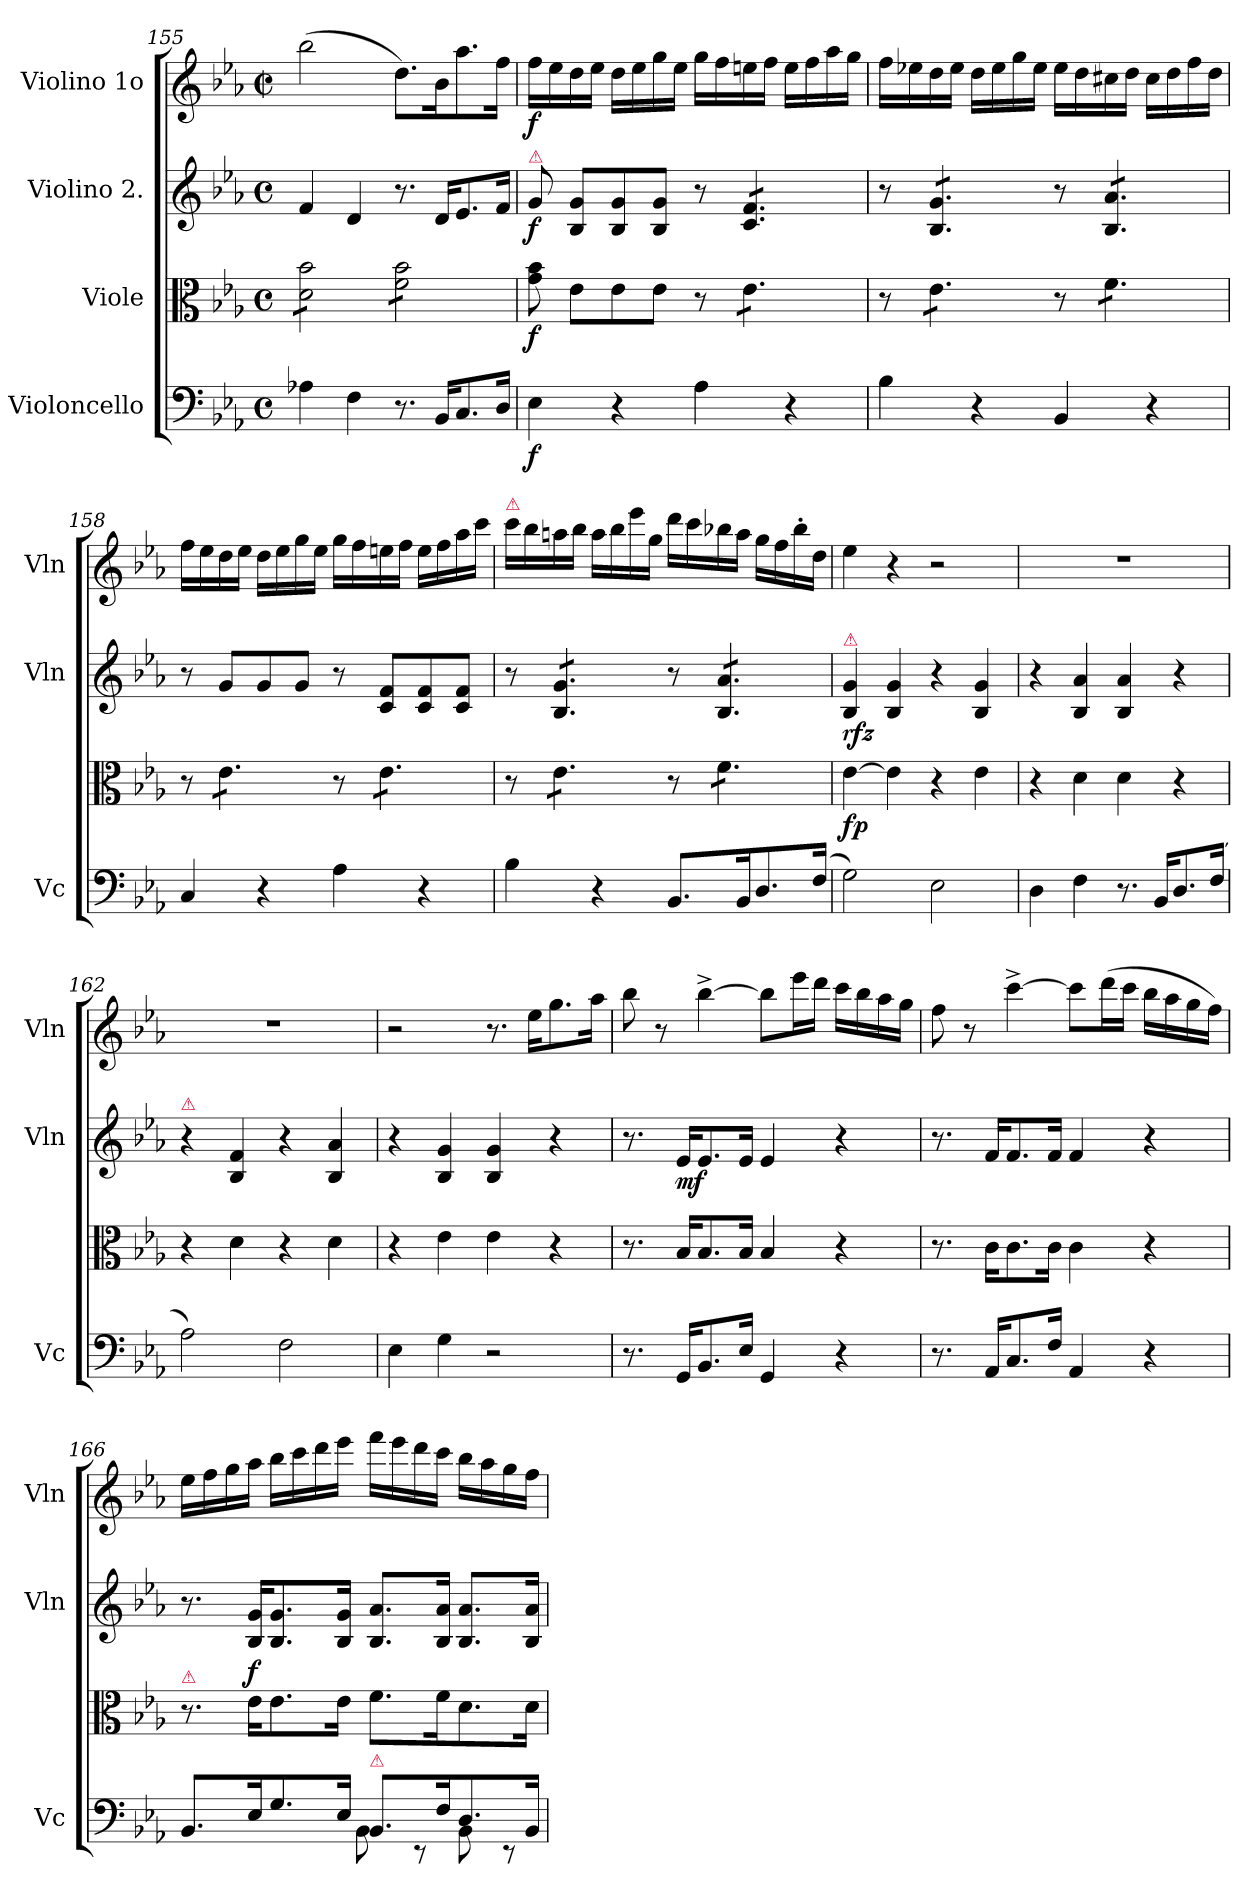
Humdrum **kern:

**kern	**dynam	**kern	**dynam	**kern	**dynam	**kern	**dynam
*part4	*part4	*part3	*part3	*part2	*part2	*part1	*part1
*staff4	*staff4	*staff3	*staff3	*staff2	*staff2	*staff1	*staff1
*I"Violoncello	*	*I"Viole	*	*I"Violino 2.	*	*I"Violino 1o	*
*I'Vc	*	*	*	*I'Vln	*	*I'Vln	*
*clefF4	*	*clefC3	*	*clefG2	*	*clefG2	*
*k[b-e-a-]	*	*k[b-e-a-]	*	*k[b-e-a-]	*	*k[b-e-a-]	*
*M4/4	*	*M4/4	*	*M4/4	*	*M4/4	*
*met(c)	*	*met(c)	*	*met(c)	*	*met(c|)	*
=155	=155	=155	=155	=155	=155	=155	=155
*	*	*tremolo	*	*	*	*	*
4A-X\	.	8d\ 8b-\L	.	4f/	.	(2bb-\	.
.	.	8d\ 8b-\	.	.	.	.	.
4F\	.	8d\ 8b-\	.	4d/	.	.	.
.	.	8d\ 8b-\J	.	.	.	.	.
8.r	.	8f\ 8b-\L	.	8.r	.	8.dd\L)	.
.	.	8f\ 8b-\	.	.	.	.	.
16BB-/KL	.	.	.	16d/KL	.	16b-\K	.
8.C/	.	8f\ 8b-\	.	8.e-/	.	8.aa-\	.
.	.	8f\ 8b-\J	.	.	.	.	.
*	*	*Xtremolo	*	*	*	*	*
16D/Jk	.	.	.	16f/Jk	.	16ff\Jk	.
=156	=156	=156	=156	=156	=156	=156	=156
!	!	!	!	!LO:TX:a:color=crimson:t=⚠	!	!	!
4E-\	f	8g\ 8b-\	f	8g/	f	16ff\LL	f
.	.	.	.	.	.	16ee-\	.
.	.	8e-\L	.	8B-/ 8g/L	.	16dd\	.
.	.	.	.	.	.	16ee-\JJ	.
4r	.	8e-\	.	8B-/ 8g/	.	16dd\LL	.
.	.	.	.	.	.	16ee-\	.
.	.	8e-\J	.	8B-/ 8g/J	.	16gg\	.
.	.	.	.	.	.	16ee-\JJ	.
4A-\	.	8r	.	8r	.	16gg\LL	.
.	.	.	.	.	.	16ff\	.
*	*	*tremolo	*	*	*	*	*
*	*	*	*	*tremolo	*	*	*
.	.	8e-\L	.	8c/ 8f/L	.	16een\	.
.	.	.	.	.	.	16ff\JJ	.
4r	.	8e-\	.	8c/ 8f/	.	16ee\LL	.
.	.	.	.	.	.	16ff\	.
.	.	8e-\J	.	8c/ 8f/J	.	16aa-\	.
.	.	.	.	.	.	16gg\JJ	.
=157	=157	=157	=157	=157	=157	=157	=157
4B-\	.	8r	.	8r	.	16ff\LL	.
.	.	.	.	.	.	16ee-X\	.
.	.	8e-\L	.	8B-/ 8g/L	.	16dd\	.
.	.	.	.	.	.	16ee-\JJ	.
4r	.	8e-\	.	8B-/ 8g/	.	16dd\LL	.
.	.	.	.	.	.	16ee-\	.
.	.	8e-\J	.	8B-/ 8g/J	.	16gg\	.
.	.	.	.	.	.	16ee-\JJ	.
4BB-/	.	8r	.	8r	.	16ee-\LL	.
.	.	.	.	.	.	16dd\	.
.	.	8f\L	.	8B-/ 8a-/L	.	16cc#X\	.
.	.	.	.	.	.	16dd\JJ	.
4r	.	8f\	.	8B-/ 8a-/	.	16cc#\LL	.
.	.	.	.	.	.	16dd\	.
.	.	8f\J	.	8B-/ 8a-/J	.	16ff\	.
*	*	*	*	*Xtremolo	*	*	*
.	.	.	.	.	.	16dd\JJ	.
=158	=158	=158	=158	=158	=158	=158	=158
4C/	.	8r	.	8r	.	16ff\LL	.
.	.	.	.	.	.	16ee-\	.
.	.	8e-\L	.	8g/L	.	16dd\	.
.	.	.	.	.	.	16ee-\JJ	.
4r	.	8e-\	.	8g/	.	16dd\LL	.
.	.	.	.	.	.	16ee-\	.
.	.	8e-\J	.	8g/J	.	16gg\	.
.	.	.	.	.	.	16ee-\JJ	.
4A-\	.	8r	.	8r	.	16gg\LL	.
.	.	.	.	.	.	16ff\	.
.	.	8e-\L	.	8c/ 8f/L	.	16een\	.
.	.	.	.	.	.	16ff\JJ	.
4r	.	8e-\	.	8c/ 8f/	.	16ee\LL	.
.	.	.	.	.	.	16ff\	.
.	.	8e-\J	.	8c/ 8f/J	.	16aa-\	.
.	.	.	.	.	.	16ccc\JJ	.
=159	=159	=159	=159	=159	=159	=159	=159
!	!	!	!	!	!	!LO:TX:a:color=crimson:t=⚠	!
4B-\	.	8r	.	8r	.	16ccc\LL	.
.	.	.	.	.	.	16bb-\	.
*	*	*	*	*tremolo	*	*	*
.	.	8e-\L	.	8B-/ 8g/L	.	16aan\	.
.	.	.	.	.	.	16bb-\JJ	.
4r	.	8e-\	.	8B-/ 8g/	.	16aa\LL	.
.	.	.	.	.	.	16bb-\	.
.	.	8e-\J	.	8B-/ 8g/J	.	16eee-\	.
.	.	.	.	.	.	16gg\JJ	.
8.BB-/L	.	8r	.	8r	.	16ddd\LL	.
.	.	.	.	.	.	16ccc\	.
.	.	8f\L	.	8B-/ 8a-/L	.	16bb-X\	.
16BB-/K	.	.	.	.	.	16aa\JJ	.
8.D/	.	8f\	.	8B-/ 8a-/	.	16gg\LL	.
.	.	.	.	.	.	16ff\	.
.	.	8f\J	.	8B-/ 8a-/J	.	16bb-'\	.
*	*	*	*	*Xtremolo	*	*	*
*	*	*Xtremolo	*	*	*	*	*
(16F/Jk	.	.	.	.	.	16dd\JJ	.
=160	=160	=160	=160	=160	=160	=160	=160
!	!	!	!	!LO:TX:a:color=crimson:t=⚠	!	!	!
2G\)	.	[4e-\	fp	4B-/ 4g/	rfz	4ee-\	.
.	.	4e-\]	.	4B-/ 4g/	.	4r	.
2E-\	.	4r	.	4r	.	2r	.
.	.	4e-\	.	4B-/ 4g/	.	.	.
=161	=161	=161	=161	=161	=161	=161	=161
4D\	.	4r	.	4r	.	1r	.
4F\	.	4d\	.	4B-/ 4a-/	.	.	.
8.r	.	4d\	.	4B-/ 4a-/	.	.	.
16BB-/KL	.	.	.	.	.	.	.
8.D/	.	4r	.	4r	.	.	.
(16F/Jk	.	.	.	.	.	.	.
=162	=162	=162	=162	=162	=162	=162	=162
!	!	!	!	!LO:TX:a:color=crimson:t=⚠	!	!	!
2A-\)	.	4r	.	4r	.	1r	.
.	.	4d\	.	4B-/ 4f/	.	.	.
2F\	.	4r	.	4r	.	.	.
.	.	4d\	.	4B-/ 4a-/	.	.	.
=163	=163	=163	=163	=163	=163	=163	=163
4E-\	.	4r	.	4r	.	2r	.
4G\	.	4e-\	.	4B-/ 4g/	.	.	.
2r	.	4e-\	.	4B-/ 4g/	.	8.r	.
.	.	.	.	.	.	16ee-\KL	.
.	.	4r	.	4r	.	8.gg\	.
.	.	.	.	.	.	16aa-\Jk	.
=164	=164	=164	=164	=164	=164	=164	=164
8.r	.	8.r	.	8.r	.	8bb-\	.
.	.	.	.	.	.	8r	.
16GG/KL	.	16B-/KL	.	16e-/KL	mf	.	.
8.BB-/	.	8.B-/	.	8.e-/	.	[4bb-^<\	.
16E-/Jk	.	16B-/Jk	.	16e-/Jk	.	.	.
4GG/	.	4B-/	.	4e-/	.	8bb-\L]	.
.	.	.	.	.	.	16eee-\L	.
.	.	.	.	.	.	16ddd\JJ	.
4r	.	4r	.	4r	.	16ccc\LL	.
.	.	.	.	.	.	16bb-\	.
.	.	.	.	.	.	16aa-\	.
.	.	.	.	.	.	16gg\JJ	.
=165	=165	=165	=165	=165	=165	=165	=165
8.r	.	8.r	.	8.r	.	8ff\	.
.	.	.	.	.	.	8r	.
16AA-/KL	.	16c\KL	.	16f/KL	.	.	.
8.C/	.	8.c\	.	8.f/	.	[4ccc^<\	.
16F/Jk	.	16c\Jk	.	16f/Jk	.	.	.
4AA-/	.	4c\	.	4f/	.	8ccc\L]	.
.	.	.	.	.	.	(16ddd\L	.
.	.	.	.	.	.	16ccc\JJ	.
4r	.	4r	.	4r	.	16bb-\LL	.
.	.	.	.	.	.	16aa-\	.
.	.	.	.	.	.	16gg\	.
.	.	.	.	.	.	16ff\JJ)	.
=166	=166	=166	=166	=166	=166	=166	=166
*^	*	*	*	*	*	*	*
!	!	!	!LO:TX:a:color=crimson:t=⚠	!	!	!	!	!
8.BB-/L	2ryy	.	8.r	.	8.r	.	16ee-\LL	.
.	.	.	.	.	.	.	16ff\	.
.	.	.	.	.	.	.	16gg\	.
!	!	!	!	!LO:DY:a	!	!	!	!
16E-/K	.	.	16e-\KL	f	16B-/ 16g/KL	.	16aa-\JJ	.
8.G/	.	.	8.e-\	.	8.B-/ 8.g/	.	16bb-\LL	.
.	.	.	.	.	.	.	16ccc\	.
.	.	.	.	.	.	.	16ddd\	.
16E-/Jk	.	.	16e-\Jk	.	16B-/ 16g/Jk	.	16eee-\JJ	.
!LO:TX:a:color=crimson:t=⚠	!	!	!	!	!	!	!	!
8.BB-/L	8BB-\	.	8.f\L	.	8.B-/ 8.a-/L	.	16fff\LL	.
.	.	.	.	.	.	.	16eee-\	.
.	8r	.	.	.	.	.	16ddd\	.
16F/K	.	.	16f\K	.	16B-/ 16a-/Jk	.	16ccc\JJ	.
8.D/	8BB-\	.	8.d\	.	8.B-/ 8.a-/L	.	16bb-\LL	.
.	.	.	.	.	.	.	16aa-\	.
.	8r	.	.	.	.	.	16gg\	.
16BB-/Jk	.	.	16d\Jk	.	16B-/ 16a-/Jk	.	16ff\JJ	.
*v	*v	*	*	*	*	*	*	*
=	=	=	=	=	=	=	=
*-	*-	*-	*-	*-	*-	*-	*-
